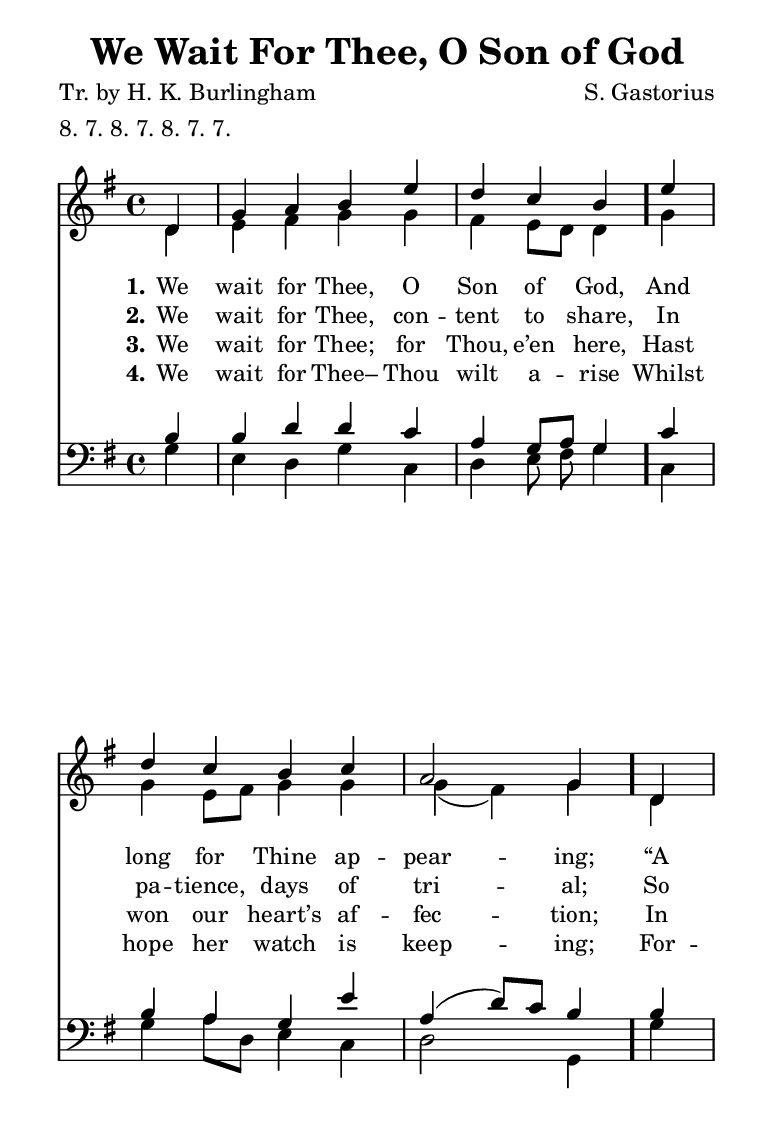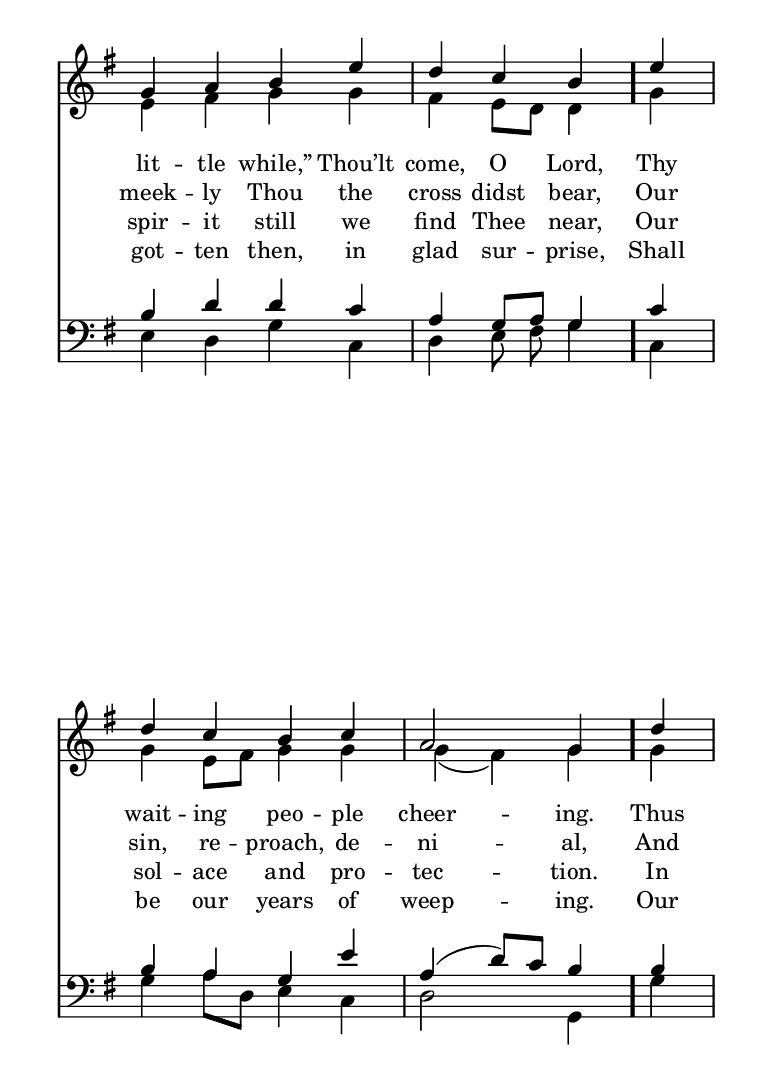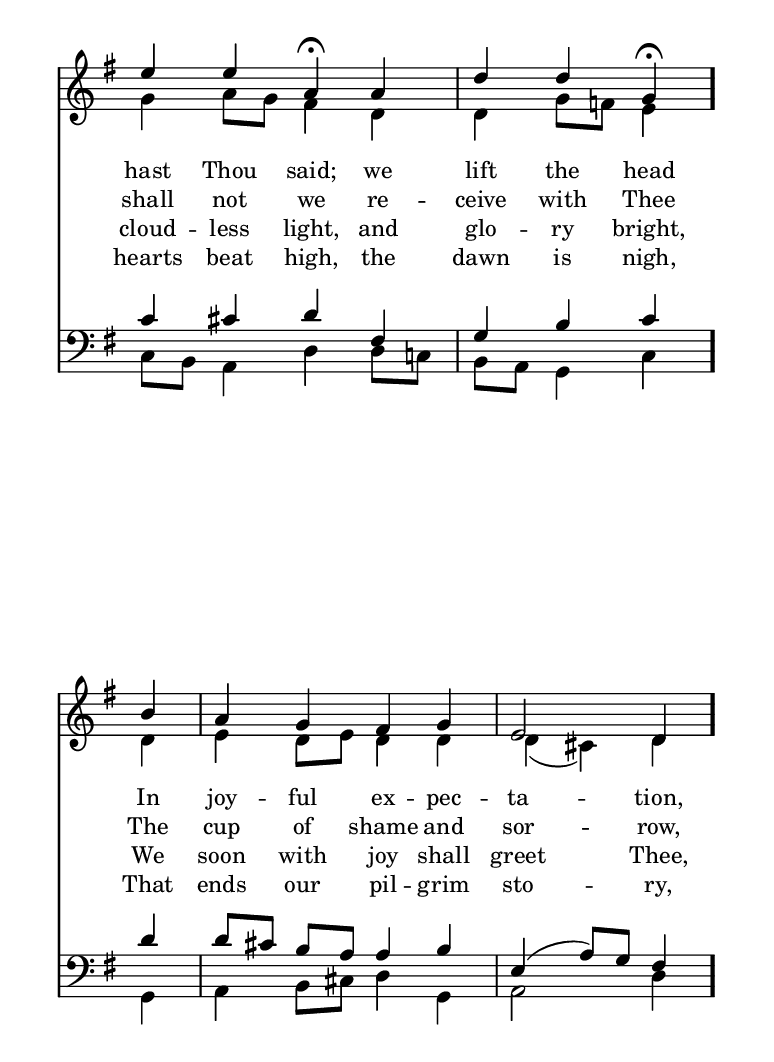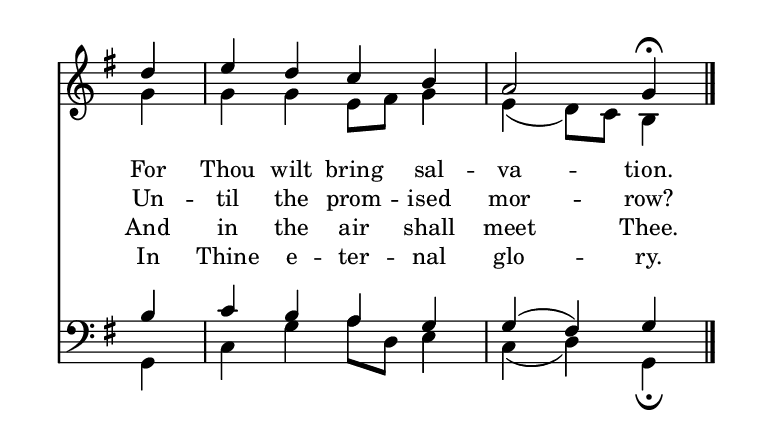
\include "common/global.ily"
\paper {
  \include "common/paper.ily"
}

\header{
  hymnnumber = "281"
  title = "We Wait For Thee, O Son of God"
  tunename = "Jena"
  meter = "8. 7. 8. 7. 8. 7. 7."
  poet = "Tr. by H. K. Burlingham"
  composer = "S. Gastorius"
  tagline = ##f
}

ta = { \tempo 4=80 }
tb = { \tempo 4=40 }

global = {
  \include "common/overrides.ily"
  \override Staff.TimeSignature.style = #'()
  \time 4/4
  \override Score.MetronomeMark.transparent = ##t % hide all fermata changes too
  \ta
  \key g \major
  \partial 4
  \autoBeamOff
}

notesSoprano = {
\global
\relative c' {

  d4 | g a b e | d c b
  e4 | d c b c | a2 g4
  d4 | g a b e | d c b
  e4 | d c b c | a2 g4
  d'4 | e e \tb a,\fermata \ta a | d d \tb g,\fermata \ta
  b4 | a g fis g | e2 d4
  d'4 | e d c b | a2 \tb g4\fermata \ta

  \bar "|."

}
}

notesAlto = {
\global
\relative e' {

  d4 | e4 fis g g | fis e8[ d] d4
  g4 | g e8[ fis] g4 g | g( fis) g
  d4 | e4 fis g g | fis e8[ d] d4
  g4 | g e8[ fis] g4 g | g( fis) g
  g4 | g a8[ g] fis4 d | d g8[ f] e4
  d4 | e d8[ e] d4 d | d( cis) d
  g4 | g g e8[ fis] g4 | e( d8)[ c] b4

}
}

notesTenor = {
\global
\relative a {

  b4 | b d d c | a g8[ a] g4
  c4 | b a g e' a,( d8)[ c] b4
  b4 | b d d c | a g8[ a] g4
  c4 | b a g e' a,( d8)[ c] b4
  b4 | c cis d fis, | g b c
  d4 | d8[ cis] b[ a] a4 b | e,( a8)[ g] fis4
  b4 | c b a g | g( fis) g

}
}

notesBass = {
\global
\relative f {

  g4 | e d g c, | d e8 fis] g4
  c,4 | g' a8[ d,] e4 c | d2 g,4
  g'4 | e d g c, | d e8 fis] g4
  c,4 | g' a8[ d,] e4 c | d2 g,4
  g'4 | c,8[ b] a4 d d8[ c!] | b[ a] g4 c
  g4 | a b8[ cis] d4 g, | a2 d4
  g,4 | c g' a8[ d,] e4 | c( d) g,\fermata

}
}

wordsA = \lyricmode {
\set stanza = "1."

We wait for Thee, O Son of God, \bar "."
And long for Thine ap -- pear -- ing; \bar "."
“A lit -- tle while,” Thou’lt come, O Lord, \bar "."
Thy wait -- ing peo -- ple cheer -- ing. \bar "."
Thus hast Thou said; we lift the head \bar "."
In joy -- ful ex -- pec -- ta -- tion, \bar "."
For Thou wilt bring sal -- va -- tion. \bar "."

}

wordsB = \lyricmode {
\set stanza = "2."

We wait for Thee, con -- tent to share,
In pa -- tience, days of tri -- al;
So meek -- ly Thou the cross didst bear,
Our sin, re -- proach, de -- ni -- al,
And shall not we re -- ceive with Thee
The cup of shame and sor -- row,
Un -- til the prom -- ised mor -- row?

}

wordsC = \lyricmode {
\set stanza = "3."

We wait for Thee; for Thou, e’en here,
Hast won our heart’s af -- fec -- tion;
In spir -- it still we find Thee near,
Our sol -- ace and pro -- tec -- tion.
In cloud -- less light, and glo -- ry bright,
We soon with joy shall greet Thee,
And in the air shall meet Thee.

}

wordsD = \lyricmode {
\set stanza = "4."

We wait for Thee– Thou wilt a -- rise
Whilst hope her watch is keep -- ing;
For -- got -- ten then, in glad sur -- prise,
Shall be our years of weep -- ing.
Our hearts beat high, the dawn is nigh,
That ends our pil -- grim sto -- ry,
In Thine e -- ter -- nal glo -- ry.

}

\score {
  \context ChoirStaff <<
    \context Staff = upper <<
      \set ChoirStaff.systemStartDelimiter = #'SystemStartBar
      \context Voice  = sopranos { \voiceOne << \notesSoprano >> }
      \context Voice  = altos { \voiceTwo << \notesAlto >> }
      \context Lyrics = one   \lyricsto sopranos \wordsA
      \context Lyrics = two   \lyricsto sopranos \wordsB
      \context Lyrics = three \lyricsto sopranos \wordsC
      \context Lyrics = four  \lyricsto sopranos \wordsD
    >>
    \context Staff = men <<
      \clef bass
      \context Voice  = tenors { \voiceOne << \notesTenor >> }
      \context Voice  = basses { \voiceTwo << \notesBass >> }
    >>
  >>
  \layout {
    \include "common/layout.ily"
  }
  \midi{
    \include "common/midi.ily"
  }
}

\version "2.18.2"  % necessary for upgrading to future LilyPond versions.

% vi:set et ts=2 sw=2 ai nocindent syntax=lilypond:
